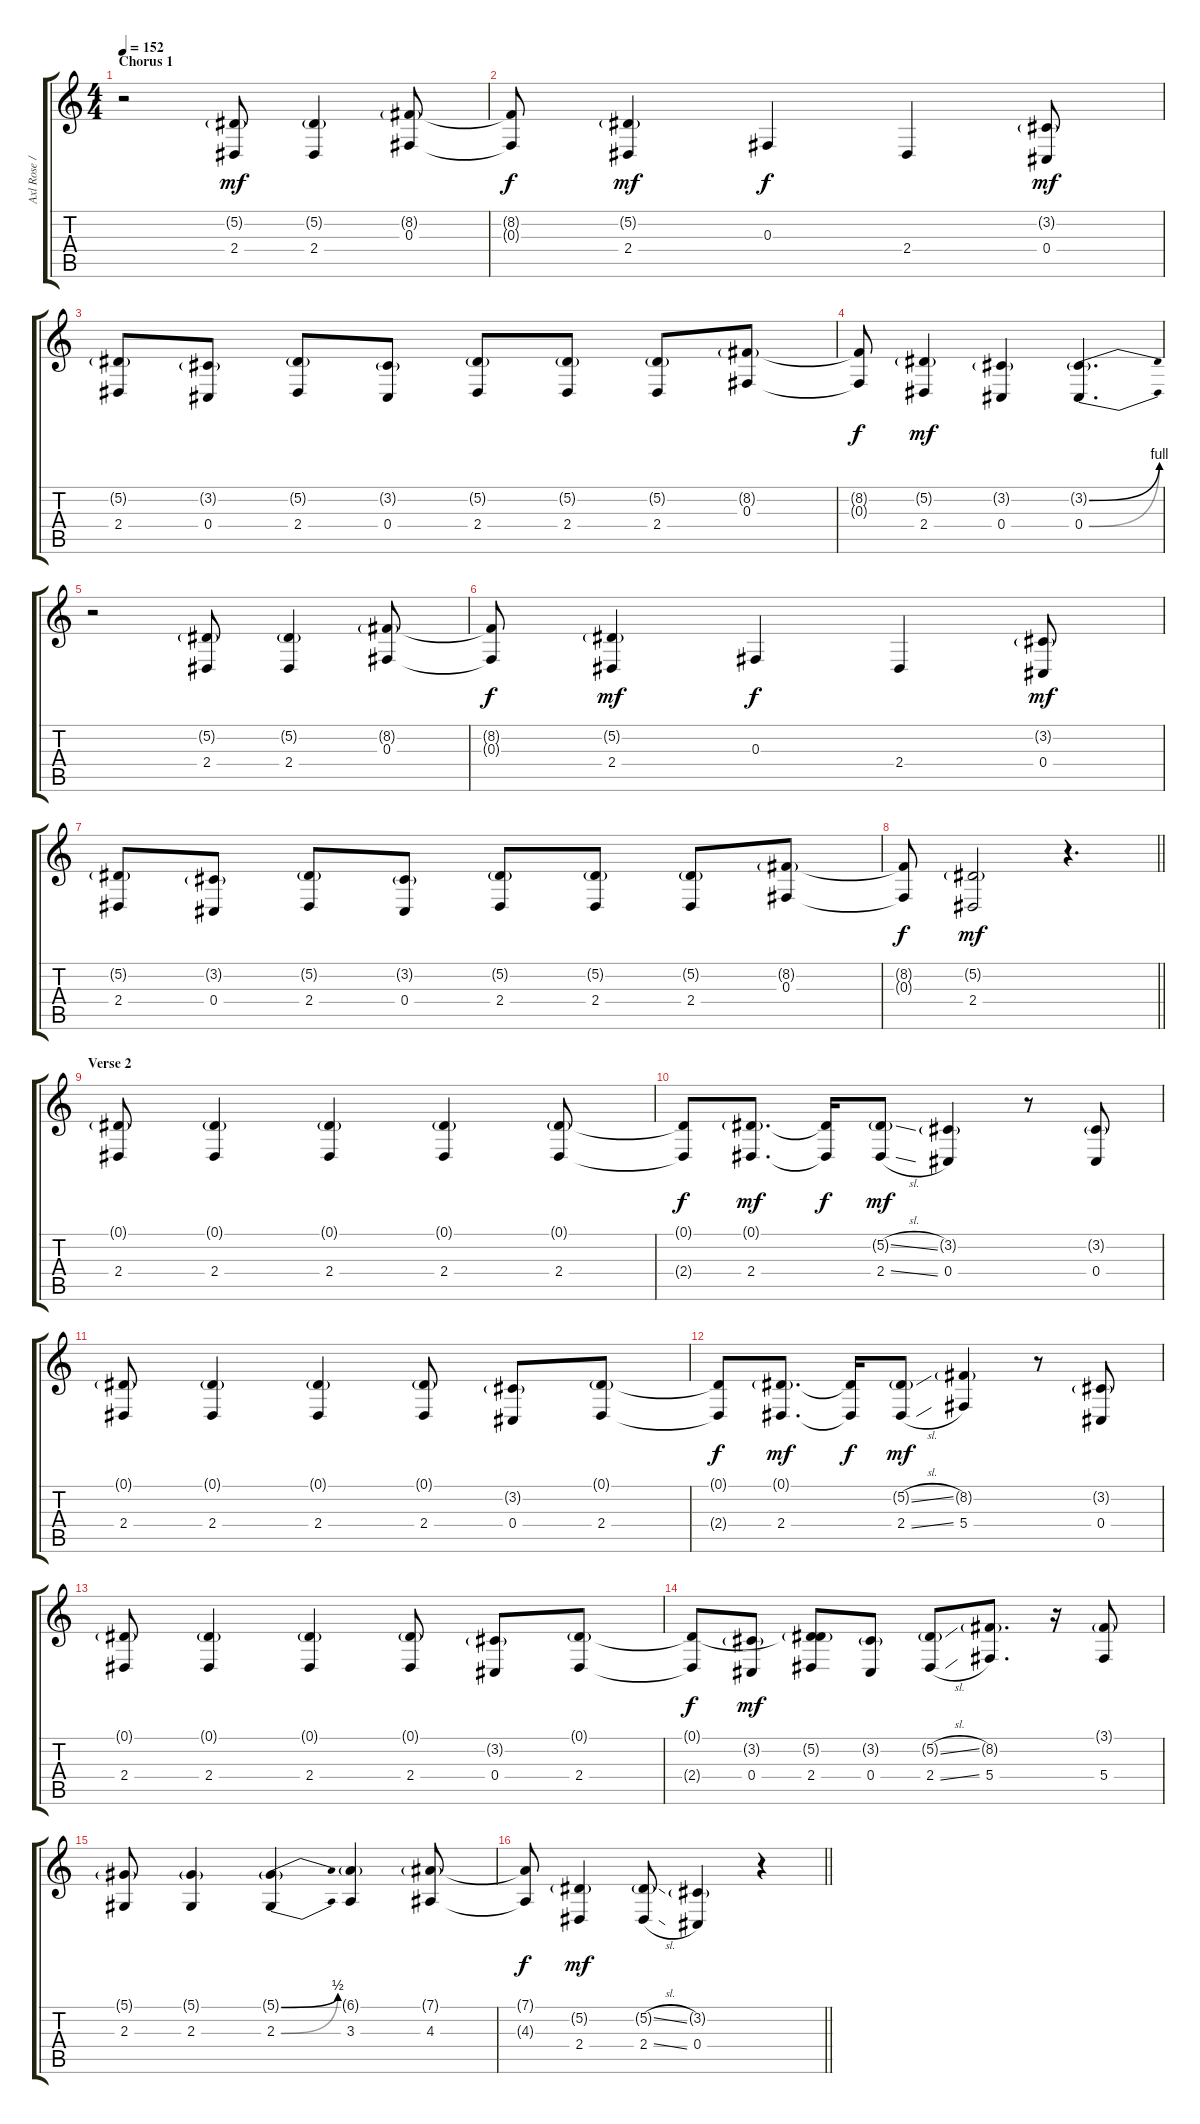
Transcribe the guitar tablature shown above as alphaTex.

\track ("Axl Rose / Duff McKagan" "Axl Rose /") {instrument altosax}
\staff {score tabs}
\tuning (Eb4 Bb3 Gb3 Db3 Ab2 Eb2) {hide}
\ts (4 4)
\section ("" "Chorus 1")
\tempo 152
\clef g2
\ks c
r.2{dy mf} (5.2{g} 2.4).8 (5.2{g} 2.4).4 (8.2{g} 0.3).8 |
(8.2{t} 0.3{t}).8{dy f} (5.2{g} 2.4).4{dy mf} 0.3.4{dy f} 2.4.4 (3.2{g} 0.4).8{dy mf} |
(5.2{g} 2.4).8 (3.2{g} 0.4).8 (5.2{g} 2.4).8 (3.2{g} 0.4).8 (5.2{g} 2.4).8 (5.2{g} 2.4).8 (5.2{g} 2.4).8 (8.2{g} 0.3).8 |
(8.2{t} 0.3{t}).8{dy f} (5.2{g} 2.4).4{dy mf} (3.2{g} 0.4).4 (3.2{be (bend 0 0 60 4) g} 0.4{be (bend 0 0 60 4)}).4{d} |
r.2 (5.2{g} 2.4).8 (5.2{g} 2.4).4 (8.2{g} 0.3).8 |
(8.2{t} 0.3{t}).8{dy f} (5.2{g} 2.4).4{dy mf} 0.3.4{dy f} 2.4.4 (3.2{g} 0.4).8{dy mf} |
(5.2{g} 2.4).8 (3.2{g} 0.4).8 (5.2{g} 2.4).8 (3.2{g} 0.4).8 (5.2{g} 2.4).8 (5.2{g} 2.4).8 (5.2{g} 2.4).8 (8.2{g} 0.3).8 |
\barLineRight lightlight
(8.2{t} 0.3{t}).8{dy f} (5.2{g} 2.4).2{dy mf} r.4{d} |
\section ("" "Verse 2")
(0.1{g} 2.4).8 (0.1{g} 2.4).4 (0.1{g} 2.4).4 (0.1{g} 2.4).4 (0.1{g} 2.4).8 |
(0.1{t} 2.4{t}).8{dy f} (0.1{g} 2.4).8{d dy mf} (0.1{t} 2.4{t}).16{dy f} (5.2{sl g} 2.4{sl}).8{dy mf} (3.2{g} 0.4).4 r.8 (3.2{g} 0.4).8 |
(0.1{g} 2.4).8 (0.1{g} 2.4).4 (0.1{g} 2.4).4 (0.1{g} 2.4).8 (3.2{g} 0.4).8 (0.1{g} 2.4).8 |
(0.1{t} 2.4{t}).8{dy f} (0.1{g} 2.4).8{d dy mf} (0.1{t} 2.4{t}).16{dy f} (5.2{sl g} 2.4{sl}).8{dy mf} (8.2{g} 5.4).4 r.8 (3.2{g} 0.4).8 |
(0.1{g} 2.4).8 (0.1{g} 2.4).4 (0.1{g} 2.4).4 (0.1{g} 2.4).8 (3.2{g} 0.4).8 (0.1{g} 2.4).8 |
(0.1{t} 2.4{t}).8{dy f} (3.2{g} 0.4).8{dy mf} (0.1{t} 5.2{g} 2.4).8 (3.2{g} 0.4).8 (5.2{sl g} 2.4{sl}).8 (8.2{g} 5.4).8{d} r.16 (3.1{g} 5.4).8 |
(5.1{g} 2.3).8 (5.1{g} 2.3).4 (5.1{be (bend 0 0 60 2) g} 2.3{be (bend 0 0 60 2)}).4 (6.1{g} 3.3).4 (7.1{g} 4.3).8 |
\barLineRight lightlight
(7.1{t} 4.3{t}).8{dy f} (5.2{g} 2.4).4{dy mf} (5.2{sl g} 2.4{sl}).8 (3.2{g} 0.4).4 r.4
